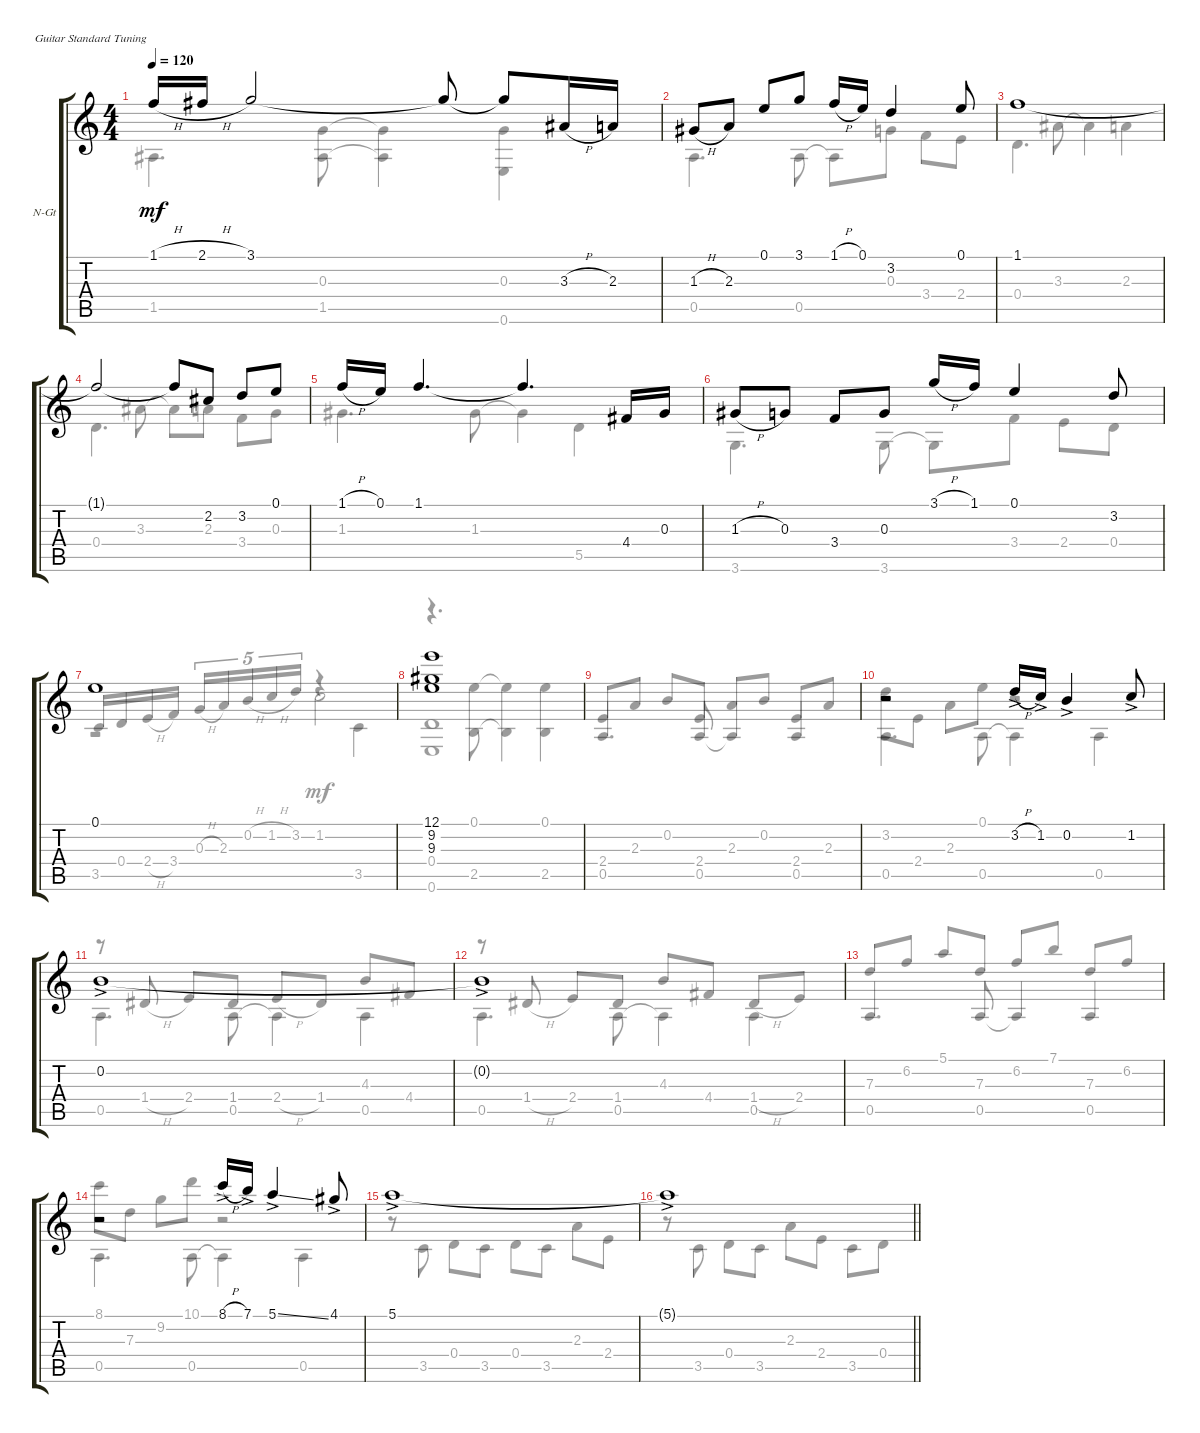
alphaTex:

\defaultSystemsLayout 4
\bracketExtendMode groupsimilarinstruments
\firstSystemTrackNameOrientation horizontal
\otherSystemsTrackNameOrientation horizontal
\track ("Nylon Guitar" "N-Gt") {instrument acousticguitarsteel}
\staff {score tabs}
\tuning (E4 B3 G3 D3 A2 E2)
\voice
\ts (4 4)
\tempo 120
\clef g2
\ks c
1.1{h}.16{dy mf} 2.1{h}.16 3.1.2 3.1{t}.8 3.1{t}.8 3.3{h}.16 2.3.16 |
1.3{h}.8 2.3.8 0.1.8 3.1.8 1.1{h}.16 0.1.16 3.2.4 0.1.8 |
1.1.1 |
1.1{t}.2 1.1{t}.8 2.2.8 3.2.8 0.1.8 |
1.1{h}.16 0.1.16 1.1.4{d} 1.1{t}.4{d} 4.4.16 0.3.16 |
1.3{h}.8 0.3.8 3.4.8 0.3.8 3.1{h}.16 1.1.16 0.1.4 3.2.8 |
0.1.1 |
(9.3 9.2 12.1).1 |
|
r.2 3.2{h ac}.16 1.2{ac}.16 0.2{ac}.4 1.2{ac}.8 |
0.2{ac}.1 |
0.2{ac t}.1 |
|
r.2 8.1{h ac}.16 7.1{ac}.16 5.1{ss ac}.4 4.1{ac}.8 |
5.1{ac}.1 |
\barLineRight lightlight
5.1{ac t}.1
\voice
\clef g2
\ottava regular
\simile none
\ks c
1.5.4{d dy mf} (0.3 1.5).8 (0.3{t} 1.5{t}).4 (0.6 0.3).4 |
0.5.4{d} 0.5.8 0.5{t}.8 0.3.8 3.4.8 2.4.8 |
0.4.4{d} 3.3.8 3.3{t}.4 2.3.4 |
0.4.4{d} 3.3.8 3.3{t}.8 2.3.8 3.4.8 0.3.8 |
1.3.4{d} 1.3.8 1.3{t}.4 5.5.4 |
3.6.4{d} 3.6.8 3.6{t}.8 3.4.8 2.4.8 0.4.8 |
3.5.16{beam invert} 0.4.16 2.4{h}.16 3.4.16 0.3{h}.16{tu (5 4) beam invert} 2.3.16{tu (5 4)} 0.2{h}.16{tu (5 4)} 1.2{h}.16{tu (5 4)} 3.2.16{tu (5 4)} r.4 3.5.4 |
r.4{d} (2.5 0.1).8 (2.5{t} 0.1{t}).4 (2.5 0.1).4 |
2.4.8{beam invert} 2.3.8 0.2.8{beam invert} 2.4.8 2.3.8{beam invert} 0.2.8 2.4.8{beam invert} 2.3.8 |
3.2.8 2.4.8 2.3.8 0.1.8 r.2 |
r.8 1.4{h}.8{beam invert} 2.4.8{beam invert} 1.4.8 2.4{h}.8{beam invert} 1.4.8 4.3.8{beam invert} 4.4.8 |
r.8 1.4{h}.8{beam invert} 2.4.8{beam invert} 1.4.8 4.3.8{beam invert} 4.4.8 1.4{h}.8{beam invert} 2.4.8 |
7.3.8{beam invert} 6.2.8 5.1.8{beam invert} 7.3.8 6.2.8{beam invert} 7.1.8 7.3.8{beam invert} 6.2.8 |
8.1.8 7.3.8 9.2.8 10.1.8 r.2 |
r.8 3.5.8 0.4.8 3.5.8 0.4.8 3.5.8 2.3.8 2.4.8 |
\barLineRight lightlight
r.8 3.5.8 0.4.8 3.5.8 2.3.8 2.4.8 3.5.8 0.4.8
\voice
\clef g2
\ottava regular
\simile none
\ks c
|
|
|
|
|
|
r.2 1.2.2 |
(0.6 0.4).1 |
0.5.4{d beam invert} 0.5.8{beam invert} 0.5{t}.4{beam invert} 0.5.4{beam invert} |
0.5.4{d} 0.5.8 0.5{t}.4 0.5.4 |
0.5.4{d} 0.5.8 0.5{t}.4 0.5.4 |
0.5.4{d} 0.5.8 0.5{t}.4 0.5.4 |
0.5.4{d beam invert} 0.5.8{beam invert} 0.5{t}.4{beam invert} 0.5.4{beam invert} |
0.5.4{d} 0.5.8 0.5{t}.4 0.5.4 |
|
\barLineRight lightlight
